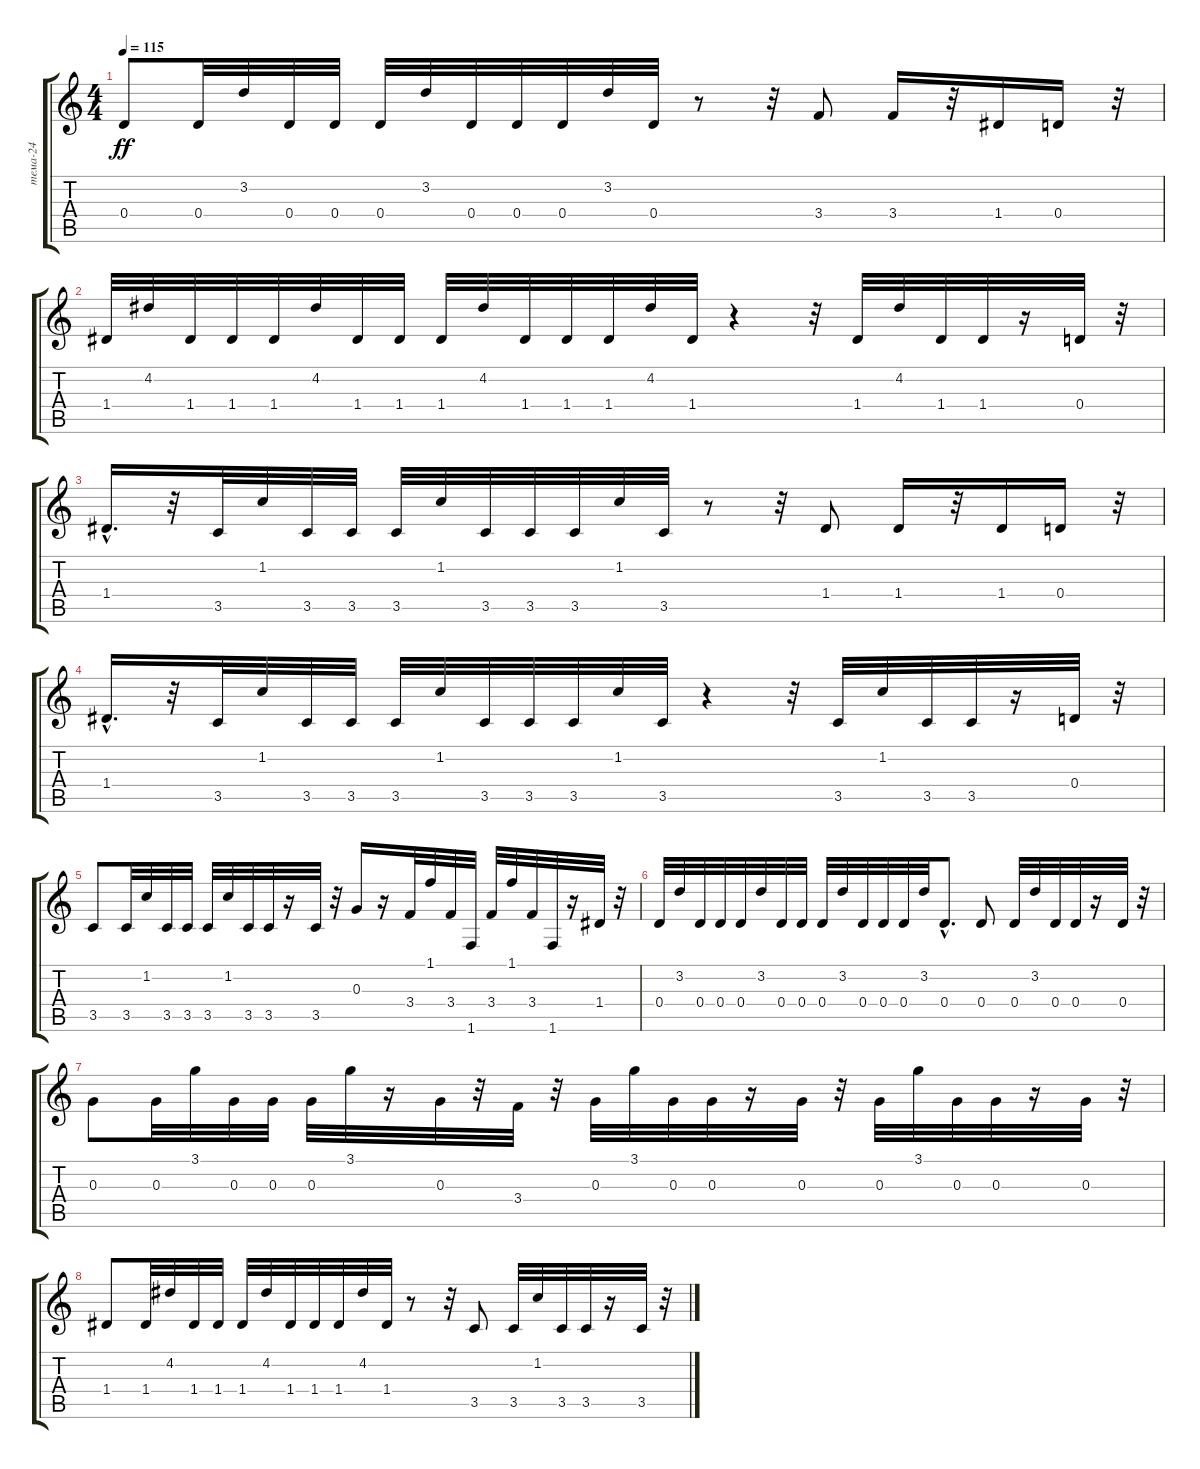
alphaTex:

\track ("тема-24" "тема-24") {instrument overdrivenguitar}
\staff {score tabs}
\tuning (E4 B3 G3 D3 A2 E2) {hide}
\ts (4 4)
\tempo 115
\clef g2
\ks c
0.4.8{dy ff} 0.4.32 3.2.32 0.4.32 0.4.32 0.4.32 3.2.32 0.4.32 0.4.32 0.4.32 3.2.32 0.4.32 r.8 r.32 3.4.8 3.4.16 r.32 1.4.16 0.4.16 r.32 |
1.4.32 4.2.32 1.4.32 1.4.32 1.4.32 4.2.32 1.4.32 1.4.32 1.4.32 4.2.32 1.4.32 1.4.32 1.4.32 4.2.32 1.4.32 r.4 r.32 1.4.32 4.2.32 1.4.32 1.4.32 r.16 0.4.32 r.32 |
1.4{hac}.16{d} r.32 3.5.32 1.2.32 3.5.32 3.5.32 3.5.32 1.2.32 3.5.32 3.5.32 3.5.32 1.2.32 3.5.32 r.8 r.32 1.4.8 1.4.16 r.32 1.4.16 0.4.16{balance 15} r.32 |
1.4{hac}.16{d} r.32 3.5.32 1.2.32 3.5.32 3.5.32 3.5.32 1.2.32 3.5.32 3.5.32 3.5.32 1.2.32 3.5.32 r.4 r.32 3.5.32 1.2.32 3.5.32 3.5.32 r.16 0.4.32 r.32 |
3.5.8 3.5.32 1.2.32 3.5.32 3.5.32 3.5.32 1.2.32 3.5.32 3.5.32 r.16 3.5.32 r.32 0.3.16 r.16 3.4.32 1.1.32 3.4.32 1.6.32 3.4.32 1.1.32 3.4.32 1.6.32 r.16 1.4.32 r.32 |
0.4.32 3.2.32 0.4.32 0.4.32 0.4.32 3.2.32 0.4.32 0.4.32 0.4.32 3.2.32 0.4.32 0.4.32 0.4.32 3.2.32 0.4{hac}.8{d} 0.4.8 0.4.32 3.2.32 0.4.32 0.4.32 r.16 0.4.32 r.32 |
0.3.8 0.3.32 3.1.32 0.3.32 0.3.32 0.3.32 3.1.32 r.16 0.3.32 r.32 3.4.32 r.32 0.3.32 3.1.32 0.3.32 0.3.32 r.16 0.3.32 r.32 0.3.32 3.1.32 0.3.32 0.3.32 r.16 0.3.32 r.32 |
1.4.8 1.4.32 4.2.32 1.4.32 1.4.32 1.4.32 4.2.32 1.4.32 1.4.32 1.4.32 4.2.32 1.4.32 r.8 r.32 3.5.8 3.5.32 1.2.32 3.5.32 3.5.32 r.16 3.5.32 r.32
